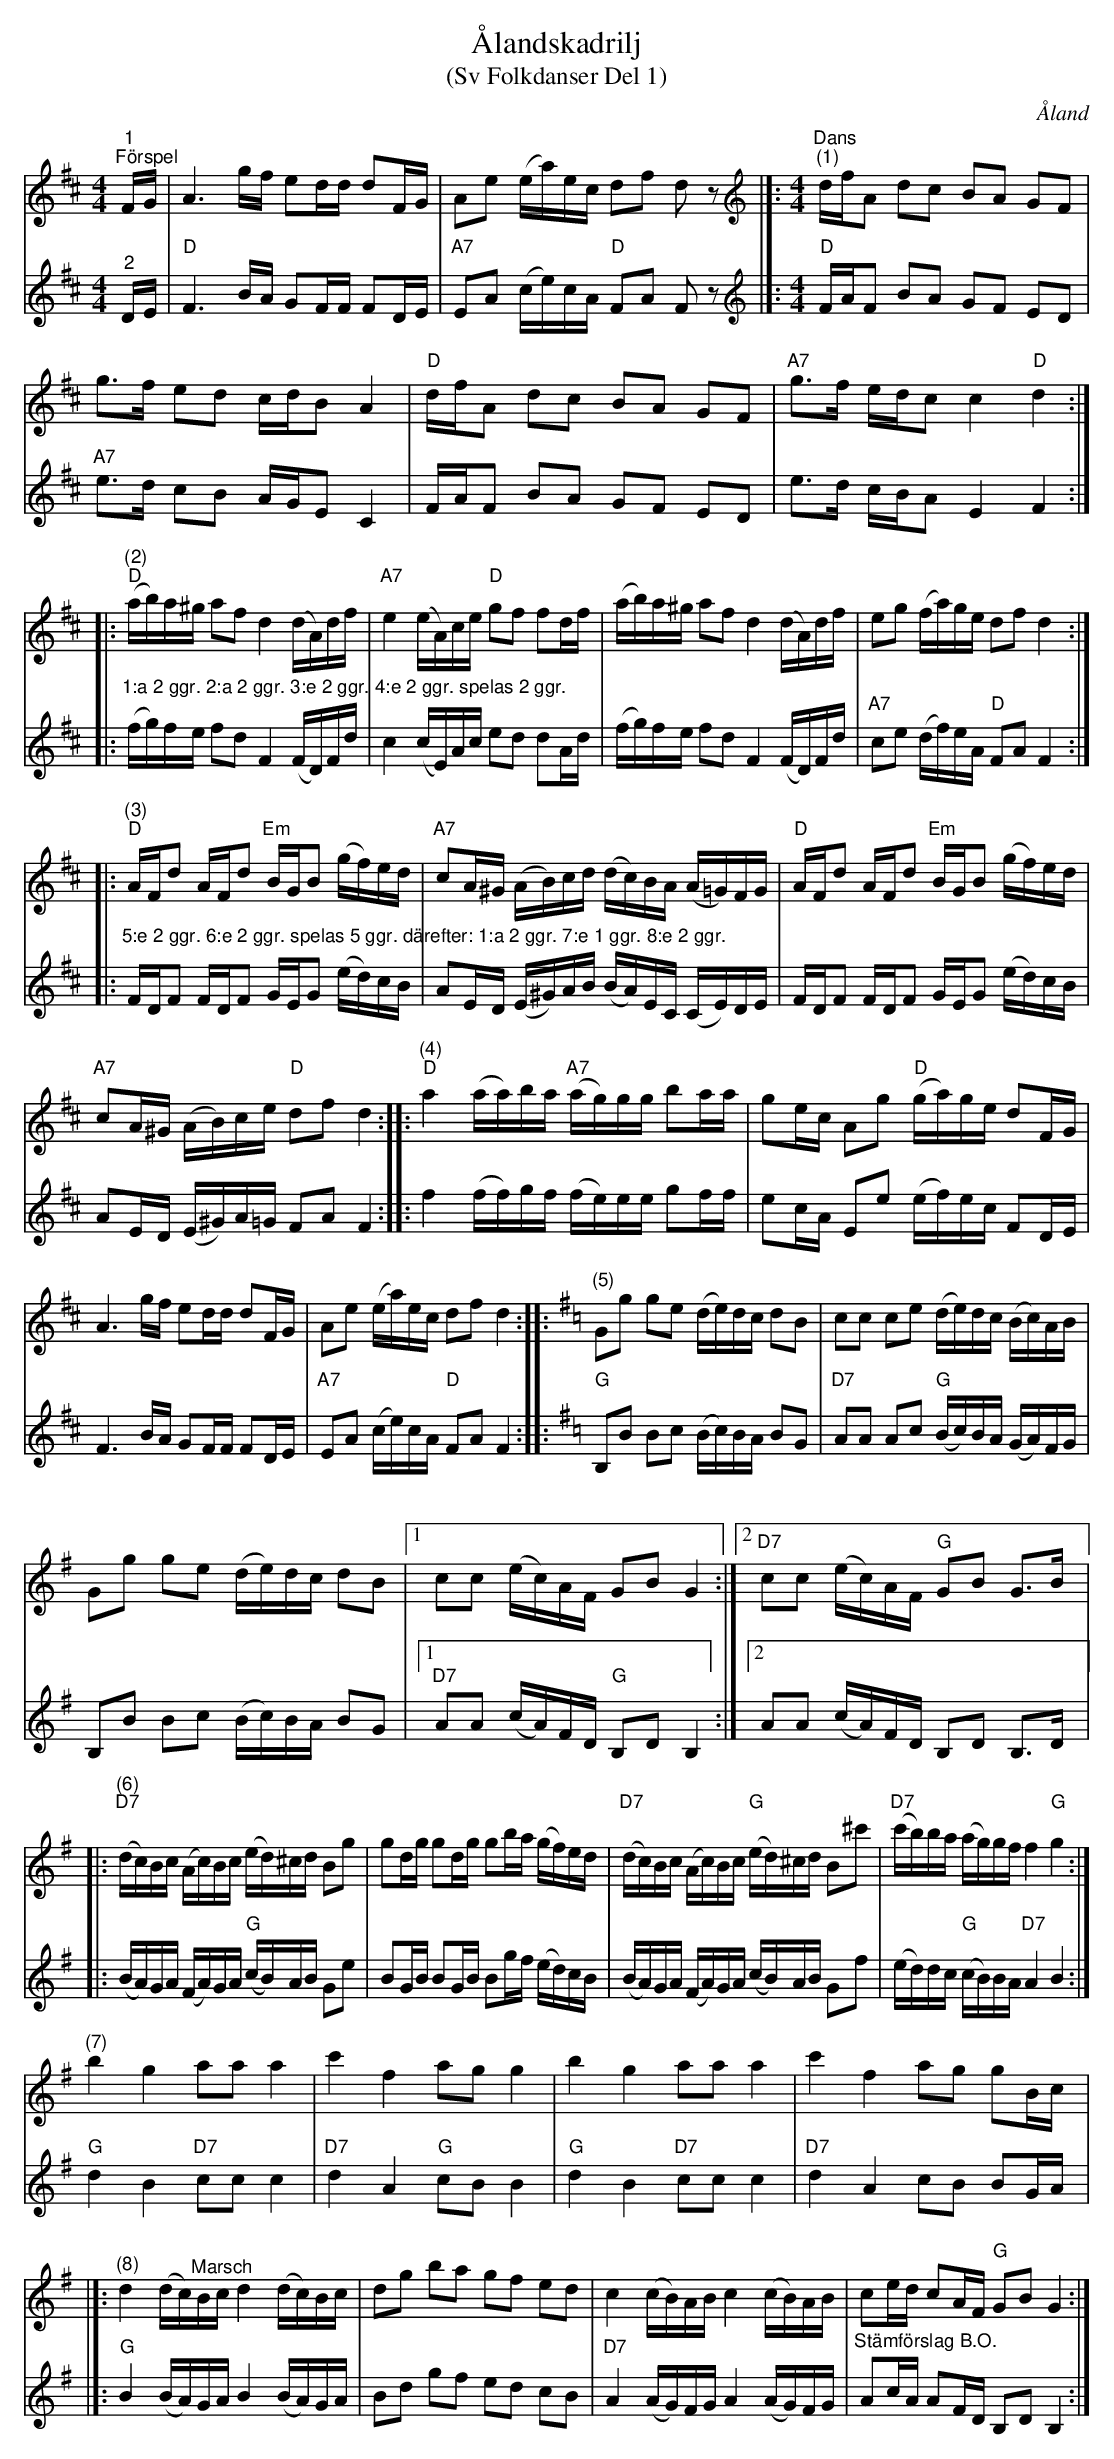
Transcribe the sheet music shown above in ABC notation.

X:1
T:Ålandskadrilj
T:(Sv Folkdanser Del 1)
O:Åland
L:1/16
M:4/4
K:D
V:1
"^1""^Förspel" FG | A6 gf e2dd d2FG | A2e2 (ea)ec d2f2 d2 z2 |]: [K:D][M:4/4]"^Dans"[K:treble]"^(1)" dfA2 d2c2 B2A2 G2F2 |
g2>f2 e2d2 cdB2 A4 | "D" dfA2 d2c2 B2A2 G2F2 |"A7" g2>f2 edc2 c4"D" d4 ::
"^(2)""D" (ab)a^g a2f2 d4 (dA)df | "A7" e4 (eA)ce"D" g2f2 f2df | (ab)a^g a2f2 d4 (dA)df | e2g2 (fa)ge d2f2 d4 ::
"^(3)""D" AFd2 AFd2"Em" BGB2 (gf)ed |"A7" c2A^G (AB)cd (dc)BA (A=G)FG | "D" AFd2 AFd2"Em" BGB2 (gf)ed |
"A7" c2A^G (AB)ce"D" d2f2 d4 :: "^(4)""D" a4 (aa)ba"A7" (ag)gg b2aa | g2ec A2g2"D" (ga)ge d2FG |
A6 gf e2dd d2FG | A2e2 (ea)ec d2f2 d4 ::[K:G]"^(5)" G2g2 g2e2 (de)dc d2B2 | c2c2 c2e2 (de)dc (Bc)AB |
G2g2 g2e2 (de)dc d2B2 |1 c2c2 (ec)AF G2B2 G4 :|2"D7" c2c2 (ec)AF"G" G2B2 G2>B2 |:
"^(6)""D7" (dc)Bc (Ac)Bc (ed)^cd B2g2 | g2dg g2dg g2ba (gf)ed | "D7" (dc)Bc (Ac)Bc"G" (ed)^cd B2^c'2 |"D7" (c'b)ba (ag)gf f4"G" g4 :|
"^(7)" b4 g4 a2a2 a4 | c'4 f4 a2g2 g4 | b4 g4 a2a2 a4 | c'4 f4 a2g2 g2Bc |]:
"^(8)" d4 (dc)"^Marsch"Bc d4 (dc)Bc | d2g2 b2a2 g2f2 e2d2 | c4 (cB)AB c4 (cB)AB | c2ed c2AF"G" G2B2 G4 :|
V:2
"^2" DE |"D" F6 BA G2FF F2DE |"A7" E2A2 (ce)cA"D" F2A2 F2 z2 |]: [K:D][M:4/4][K:treble]"D" FAF2 B2A2 G2F2 E2D2 |
"A7" e2>d2 c2B2 AGE2 C4 | FAF2 B2A2 G2F2 E2D2 | e2>d2 cBA2 E4 F4 ::
"^1:a 2 ggr. 2:a 2 ggr. 3:e 2 ggr. 4:e 2 ggr. spelas 2 ggr." (fg)fe f2d2 F4 (FD)Fd | c4 (cE)Ac e2d2 d2Ad | (fg)fe f2d2 F4 (FD)Fd | "A7" c2e2 (df)eA"D" F2A2 F4 ::
"^5:e 2 ggr. 6:e 2 ggr. spelas 5 ggr. därefter: 1:a 2 ggr. 7:e 1 ggr. 8:e 2 ggr." FDF2 FDF2 GEG2 (ed)cB | A2ED (E^G)AB (BA)EC (CE)DE | FDF2 FDF2 GEG2 (ed)cB |
 A2ED (E^G)A=G F2A2 F4 :: f4 (ff)gf (fe)ee g2ff | e2cA E2e2 (ef)ec F2DE |
F6 BA G2FF F2DE |"A7" E2A2 (ce)cA"D" F2A2 F4 ::[K:G]"G" B,2B2 B2c2 (Bc)BA B2G2 |
"D7" A2A2 A2c2"G" (Bc)BA (GA)FG | B,2B2 B2c2 (Bc)BA B2G2 |1"D7" A2A2 (cA)FD"G" B,2D2 B,4 :|2 A2A2 (cA)FD B,2D2 B,2>D2 |:
[Q:1/4=62] (BA)GA (FA)GA"G" (cB)AB G2e2 | B2GB B2GB B2gf (ed)cB | (BA)GA (FA)GA (cB)AB G2f2 | (ed)dc"G" (cB)BA"D7" A4 B4 :|
"G" d4 B4"D7" c2c2 c4 | "D7" d4 A4"G" c2B2 B4 |"G" d4 B4"D7" c2c2 c4 | "D7" d4 A4 c2B2 B2GA |]:
"G" B4 (BA)GA B4 (BA)GA | B2d2 g2f2 e2d2 c2B2 | "D7" A4 (AG)FG A4 (AG)FG | "^Stämförslag B.O." A2cA A2FD B,2D2 B,4 :|
